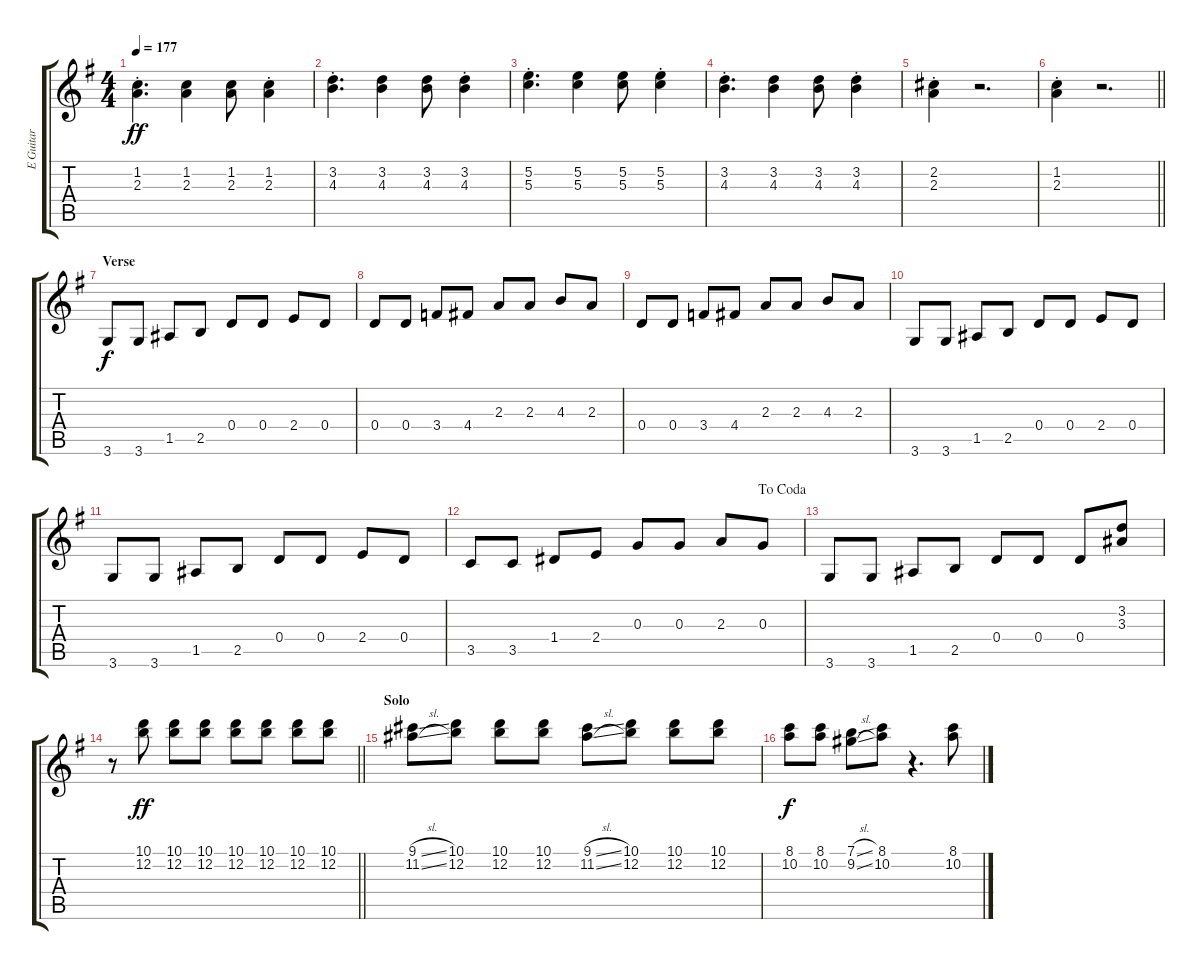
\track ("E Guitar" "E Guitar") {instrument electricguitarjazz}
\staff {score tabs}
\tuning (E4 B3 G3 D3 A2 E2) {hide}
\ts (4 4)
\tempo 177
\clef g2
\ks g
(1.2{st} 2.3{st}).4{d dy ff} (1.2 2.3).4 (1.2 2.3).8 (1.2{st} 2.3{st}).4 |
(3.2{st} 4.3{st}).4{d} (3.2 4.3).4 (3.2 4.3).8 (3.2{st} 4.3{st}).4 |
(5.2{st} 5.3{st}).4{d} (5.2 5.3).4 (5.2 5.3).8 (5.2{st} 5.3{st}).4 |
(3.2{st} 4.3{st}).4{d} (3.2 4.3).4 (3.2 4.3).8 (3.2{st} 4.3{st}).4 |
(2.2{st} 2.3{st}).4 r.2{d} |
\barLineRight lightlight
(1.2{st} 2.3{st}).4 r.2{d} |
\section ("" "Verse")
3.6.8{dy f} 3.6.8 1.5.8 2.5.8 0.4.8 0.4.8 2.4.8 0.4.8 |
0.4.8 0.4.8 3.4.8 4.4.8 2.3.8 2.3.8 4.3.8 2.3.8 |
0.4.8 0.4.8 3.4.8 4.4.8 2.3.8 2.3.8 4.3.8 2.3.8 |
3.6.8 3.6.8 1.5.8 2.5.8 0.4.8 0.4.8 2.4.8 0.4.8 |
3.6.8 3.6.8 1.5.8 2.5.8 0.4.8 0.4.8 2.4.8 0.4.8 |
\jump dacoda
3.5.8 3.5.8 1.4.8 2.4.8 0.3.8 0.3.8 2.3.8 0.3.8 |
3.6.8 3.6.8 1.5.8 2.5.8 0.4.8 0.4.8 0.4.8 (3.2 3.3).8 |
\barLineRight lightlight
r.8 (10.1 12.2).8{dy ff} (10.1 12.2).8 (10.1 12.2).8 (10.1 12.2).8 (10.1 12.2).8 (10.1 12.2).8 (10.1 12.2).8 |
\section ("" "Solo")
(9.1{sl} 11.2{sl}).8 (10.1 12.2).8 (10.1 12.2).8 (10.1 12.2).8 (9.1{sl} 11.2{sl}).8 (10.1 12.2).8 (10.1 12.2).8 (10.1 12.2).8 |
(8.1 10.2).8{dy f} (8.1 10.2).8 (7.1{sl} 9.2{sl}).8 (8.1 10.2).8 r.4{d} (8.1 10.2).8
